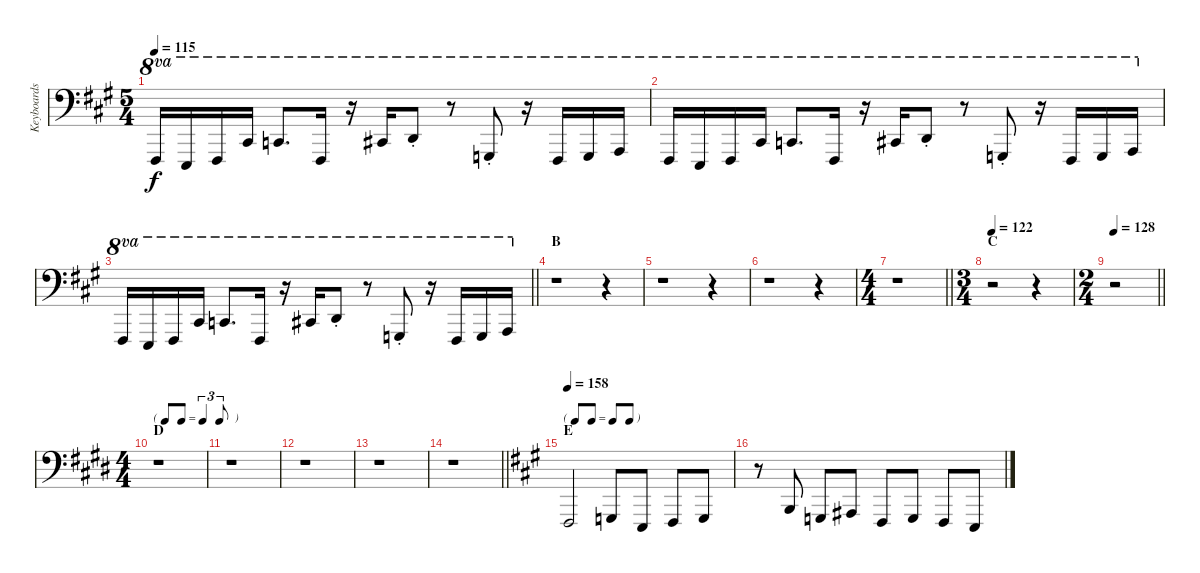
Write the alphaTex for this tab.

\track ("Keyboards (low register)" "Keyboards ") {instrument acousticgrandpiano}
\staff {score}
\tuning (E3 B2 G2 D2 A1 E1 A0) {hide}
\ts (5 4)
\tempo 115
\clef f4
\ks f#minor
4.4.16{ot 8va dy f} 2.4.16{ot 8va} 4.4.16{ot 8va} 2.2.16{ot 8va} 1.2.8{d ot 8va} 4.4.16{ot 8va} r.16{ot 8va} 2.2.16{ot 8va} 3.2{st}.8{ot 8va} r.8{ot 8va} 0.3{st}.8{ot 8va} r.16{ot 8va} 4.4.16{ot 8va} 0.3.16{ot 8va} 2.3.16{ot 8va} |
4.4.16{ot 8va} 2.4.16{ot 8va} 4.4.16{ot 8va} 2.2.16{ot 8va} 1.2.8{d ot 8va} 4.4.16{ot 8va} r.16{ot 8va} 2.2.16{ot 8va} 3.2{st}.8{ot 8va} r.8{ot 8va} 0.3{st}.8{ot 8va} r.16{ot 8va} 4.4.16{ot 8va} 0.3.16{ot 8va} 2.3.16{ot 8va} |
\barLineRight lightlight
4.4.16{ot 8va} 2.4.16{ot 8va} 4.4.16{ot 8va} 2.2.16{ot 8va} 1.2.8{d ot 8va} 4.4.16{ot 8va} r.16{ot 8va} 2.2.16{ot 8va} 3.2{st}.8{ot 8va} r.8{ot 8va} 0.3{st}.8{ot 8va} r.16{ot 8va} 4.4.16{ot 8va} 0.3.16{ot 8va} 2.3.16{ot 8va} |
\section ("" "B")
r.1 r.4 |
r.1 r.4 |
r.1 r.4 |
\ts (4 4)
\barLineRight lightlight
r.1 |
\ts (3 4)
\section ("" "C")
\tempo 122
r.2 r.4 |
\ts (2 4)
\tempo 128
\barLineRight lightlight
r.2 |
\ts (4 4)
\tf triplet8th
\section ("" "D")
\ks c#minor
r.1 |
r.1 |
r.1 |
r.1 |
\barLineRight lightlight
r.1 |
\tf none
\section ("" "E")
\tempo 158
\ks f#minor
2.6.2 3.6.8 0.6.8 2.6.8 3.6.8 |
r.8 2.5.8 3.6.8 1.5.8 2.6.8 3.6.8 2.6.8 0.6.8
